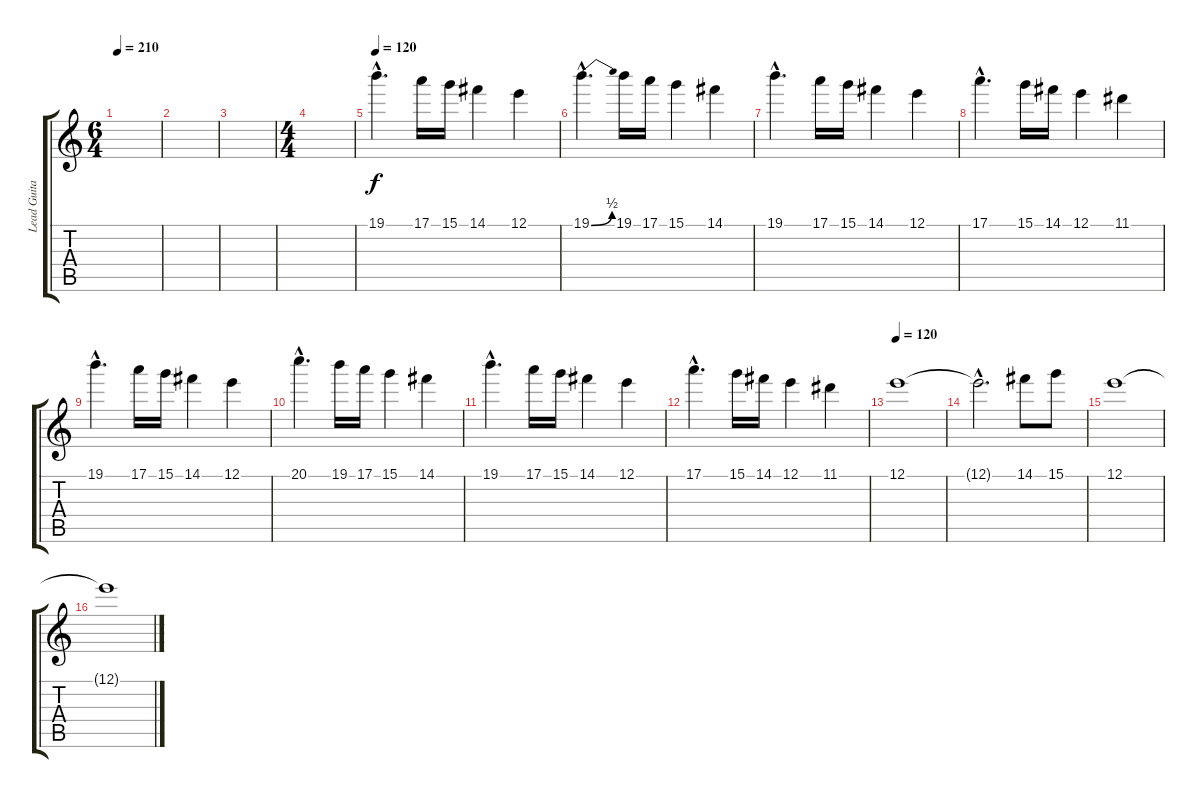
\track ("Lead Guitar(E)" "Lead Guita") {instrument distortionguitar}
\staff {score tabs}
\tuning (E4 B3 G3 D3 A2 E2) {hide}
\ts (6 4)
\tempo 210
\clef g2
\ks c
|
|
|
\ts (4 4)
|
\tempo 120
19.1{hac}.4{d} 17.1.16 15.1.16 14.1.4 12.1.4 |
19.1{be (bend 0 0 60 2) hac}.4{d} 19.1.16 17.1.16 15.1.4 14.1.4 |
19.1{hac}.4{d} 17.1.16 15.1.16 14.1.4 12.1.4 |
17.1{hac}.4{d} 15.1.16 14.1.16 12.1.4 11.1.4 |
19.1{hac}.4{d} 17.1.16 15.1.16 14.1.4 12.1.4 |
20.1{hac}.4{d} 19.1.16 17.1.16 15.1.4 14.1.4 |
19.1{hac}.4{d} 17.1.16 15.1.16 14.1.4 12.1.4 |
17.1{hac}.4{d} 15.1.16 14.1.16 12.1.4 11.1.4 |
\tempo 120
12.1.1 |
12.1{hac t}.2{d} 14.1.8 15.1.8 |
12.1.1 |
12.1{t}.1
